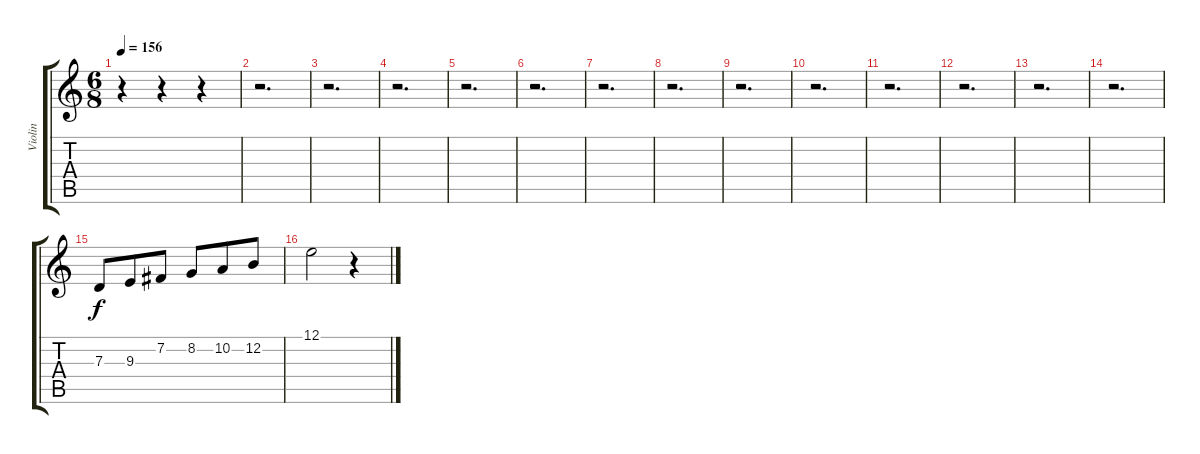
\track ("Violin" "Violin") {instrument violin}
\staff {score tabs}
\tuning (E4 B3 G3 D3 A2 E2) {hide}
\ts (6 8)
\tempo 156
\clef g2
\ks c
r.4{dy f} r.4 r.4 |
r.2{d} |
r.2{d} |
r.2{d} |
r.2{d} |
r.2{d} |
r.2{d} |
r.2{d} |
r.2{d} |
r.2{d} |
r.2{d} |
r.2{d} |
r.2{d} |
r.2{d} |
7.3.8 9.3.8 7.2.8 8.2.8 10.2.8 12.2.8 |
12.1.2 r.4
